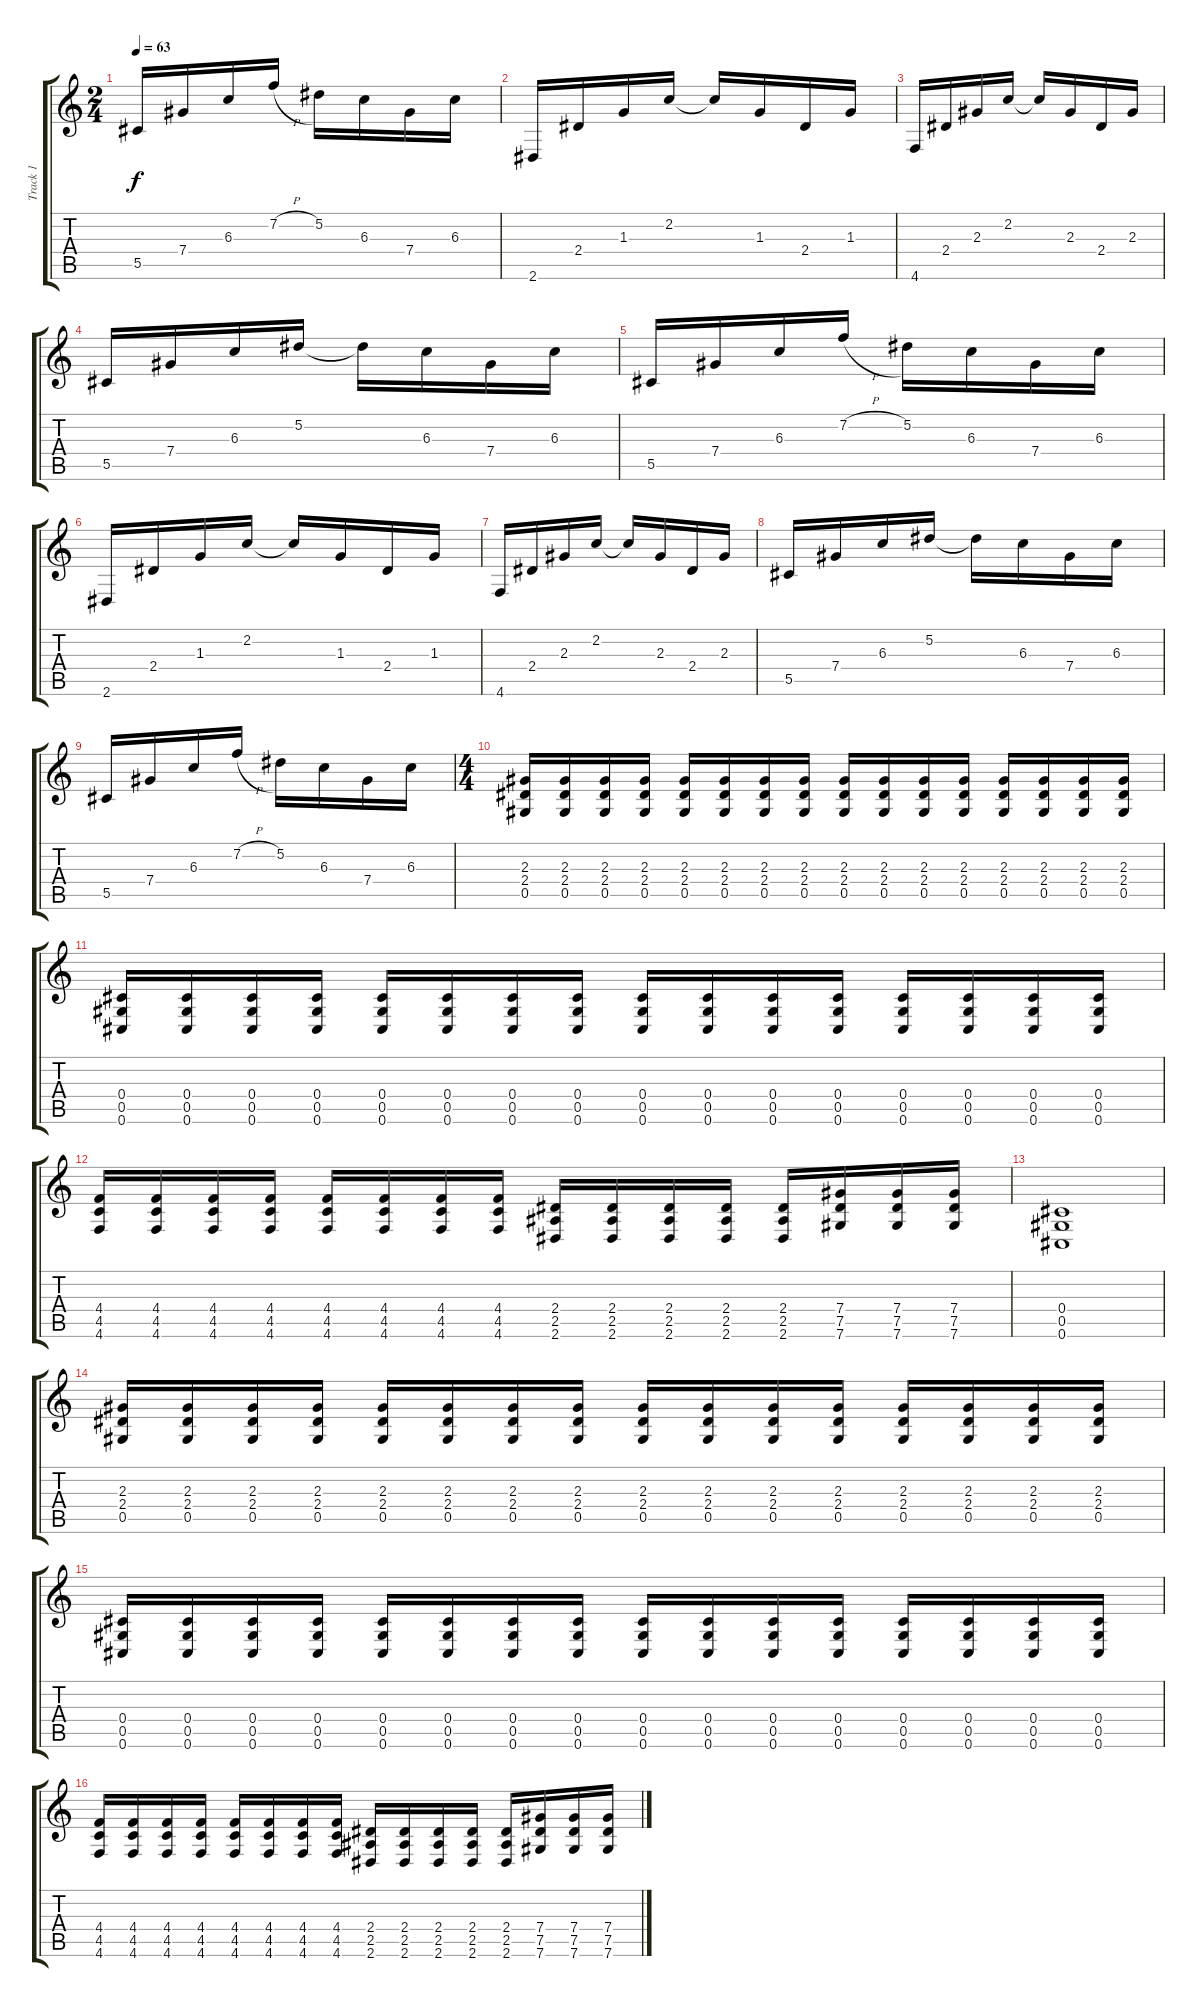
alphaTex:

\track ("Track 1" "Track 1") {instrument distortionguitar}
\staff {score tabs}
\tuning (Eb4 Bb3 Gb3 Db3 Ab2 Db2) {hide}
\ts (2 4)
\tempo 63
\clef g2
\ks c
5.5.16{dy f} 7.4.16 6.3.16 7.2{h}.16 5.2.16 6.3.16 7.4.16 6.3.16 |
2.6.16{instrument electricguitarclean} 2.4.16 1.3.16 2.2.16 2.2{t}.16 1.3.16 2.4.16 1.3.16 |
4.6.16 2.4.16 2.3.16 2.2.16 2.2{t}.16 2.3.16 2.4.16 2.3.16 |
5.5.16 7.4.16 6.3.16 5.2.16 5.2{t}.16 6.3.16 7.4.16 6.3.16 |
5.5.16 7.4.16 6.3.16 7.2{h}.16 5.2.16 6.3.16 7.4.16 6.3.16 |
2.6.16 2.4.16 1.3.16 2.2.16 2.2{t}.16 1.3.16 2.4.16 1.3.16 |
4.6.16 2.4.16 2.3.16 2.2.16 2.2{t}.16 2.3.16 2.4.16 2.3.16 |
5.5.16 7.4.16 6.3.16 5.2.16 5.2{t}.16 6.3.16 7.4.16 6.3.16 |
5.5.16 7.4.16 6.3.16 7.2{h}.16 5.2.16 6.3.16 7.4.16 6.3.16 |
\ts (4 4)
(2.3 2.4 0.5).16{instrument distortionguitar} (2.3 2.4 0.5).16 (2.3 2.4 0.5).16 (2.3 2.4 0.5).16 (2.3 2.4 0.5).16 (2.3 2.4 0.5).16 (2.3 2.4 0.5).16 (2.3 2.4 0.5).16 (2.3 2.4 0.5).16 (2.3 2.4 0.5).16 (2.3 2.4 0.5).16 (2.3 2.4 0.5).16 (2.3 2.4 0.5).16 (2.3 2.4 0.5).16 (2.3 2.4 0.5).16 (2.3 2.4 0.5).16 |
(0.4 0.5 0.6).16 (0.4 0.5 0.6).16 (0.4 0.5 0.6).16 (0.4 0.5 0.6).16 (0.4 0.5 0.6).16 (0.4 0.5 0.6).16 (0.4 0.5 0.6).16 (0.4 0.5 0.6).16 (0.4 0.5 0.6).16 (0.4 0.5 0.6).16 (0.4 0.5 0.6).16 (0.4 0.5 0.6).16 (0.4 0.5 0.6).16 (0.4 0.5 0.6).16 (0.4 0.5 0.6).16 (0.4 0.5 0.6).16 |
(4.4 4.5 4.6).16 (4.4 4.5 4.6).16 (4.4 4.5 4.6).16 (4.4 4.5 4.6).16 (4.4 4.5 4.6).16 (4.4 4.5 4.6).16 (4.4 4.5 4.6).16 (4.4 4.5 4.6).16 (2.4 2.5 2.6).16 (2.4 2.5 2.6).16 (2.4 2.5 2.6).16 (2.4 2.5 2.6).16 (2.4 2.5 2.6).16 (7.4 7.5 7.6).16 (7.4 7.5 7.6).16 (7.4 7.5 7.6).16 |
(0.4 0.5 0.6).1 |
(2.3 2.4 0.5).16{instrument distortionguitar} (2.3 2.4 0.5).16 (2.3 2.4 0.5).16 (2.3 2.4 0.5).16 (2.3 2.4 0.5).16 (2.3 2.4 0.5).16 (2.3 2.4 0.5).16 (2.3 2.4 0.5).16 (2.3 2.4 0.5).16 (2.3 2.4 0.5).16 (2.3 2.4 0.5).16 (2.3 2.4 0.5).16 (2.3 2.4 0.5).16 (2.3 2.4 0.5).16 (2.3 2.4 0.5).16 (2.3 2.4 0.5).16 |
(0.4 0.5 0.6).16 (0.4 0.5 0.6).16 (0.4 0.5 0.6).16 (0.4 0.5 0.6).16 (0.4 0.5 0.6).16 (0.4 0.5 0.6).16 (0.4 0.5 0.6).16 (0.4 0.5 0.6).16 (0.4 0.5 0.6).16 (0.4 0.5 0.6).16 (0.4 0.5 0.6).16 (0.4 0.5 0.6).16 (0.4 0.5 0.6).16 (0.4 0.5 0.6).16 (0.4 0.5 0.6).16 (0.4 0.5 0.6).16 |
(4.4 4.5 4.6).16 (4.4 4.5 4.6).16 (4.4 4.5 4.6).16 (4.4 4.5 4.6).16 (4.4 4.5 4.6).16 (4.4 4.5 4.6).16 (4.4 4.5 4.6).16 (4.4 4.5 4.6).16 (2.4 2.5 2.6).16 (2.4 2.5 2.6).16 (2.4 2.5 2.6).16 (2.4 2.5 2.6).16 (2.4 2.5 2.6).16 (7.4 7.5 7.6).16 (7.4 7.5 7.6).16 (7.4 7.5 7.6).16
